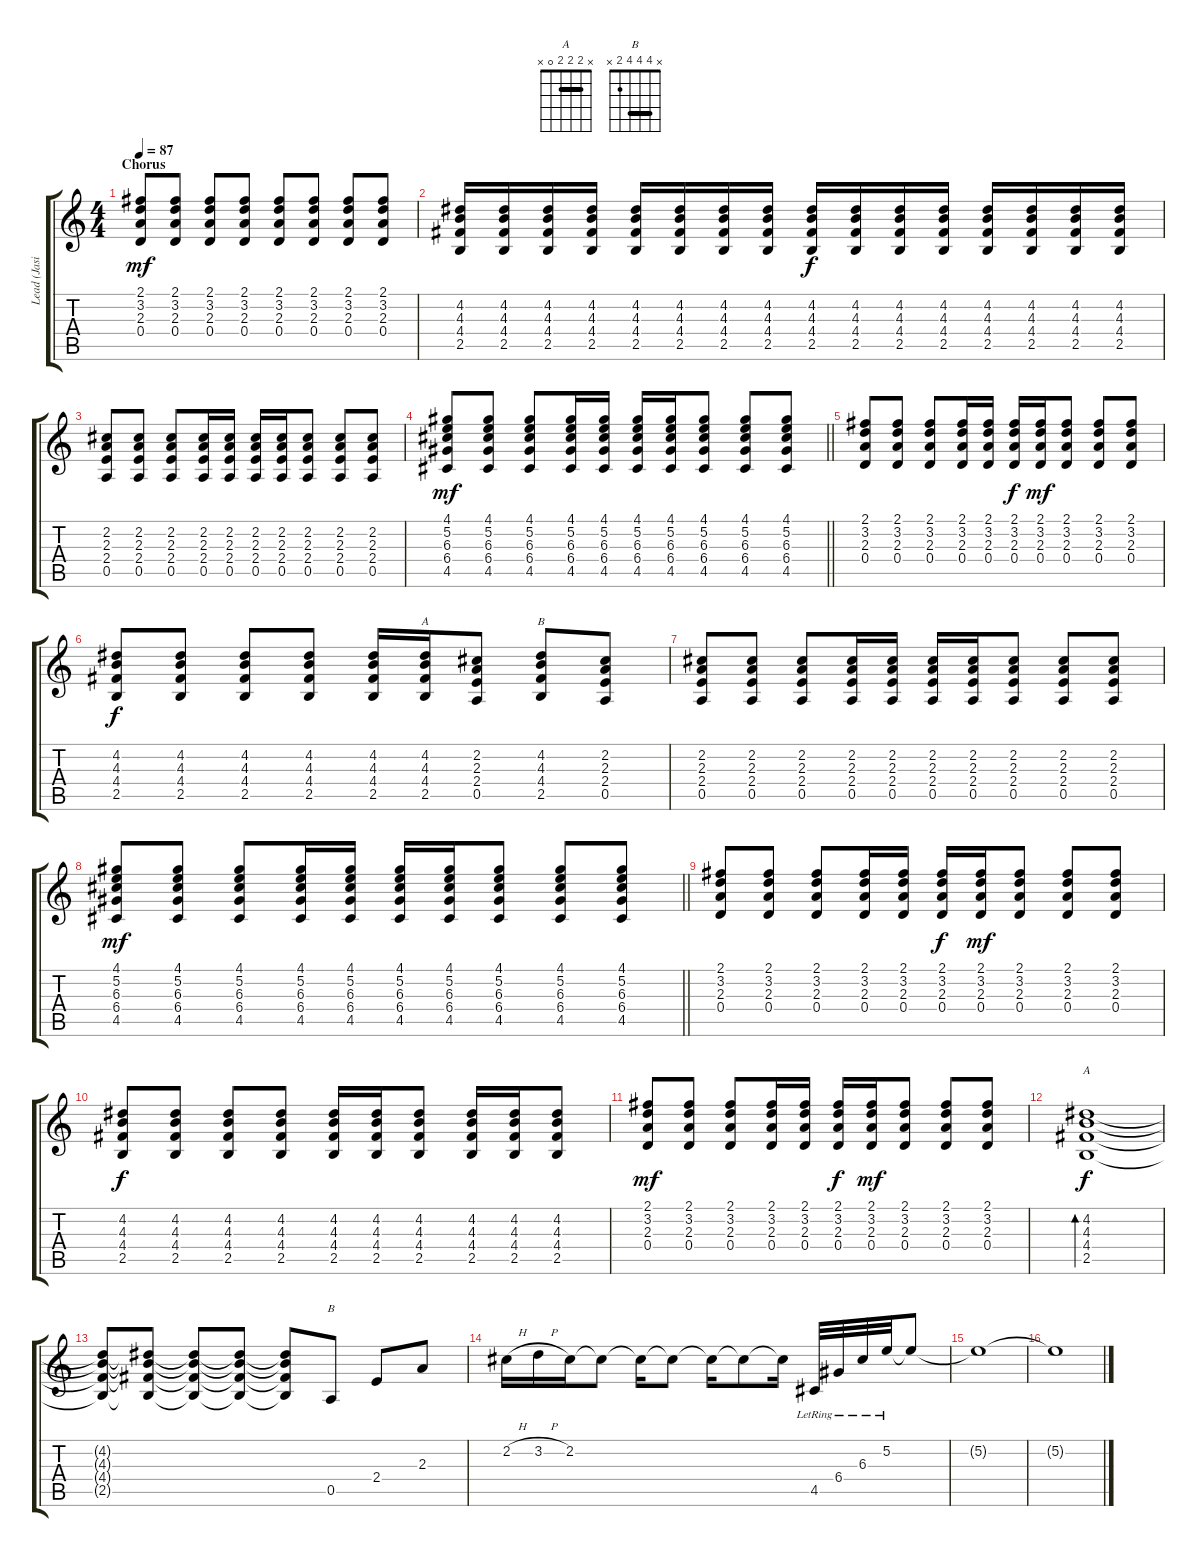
\track ("Lead (Jasin Todd)" "Lead (Jasi") {instrument acousticguitarsteel}
\staff {score tabs}
\tuning (E4 B3 G3 D3 A2 E2) {hide}
\chord ("A" x x x 7 7 5) {firstfret 5 barre 7}
\chord ("B" x x x 9 9 7) {firstfret 7 barre 9}
\chord ("A" x 2 2 2 0 x) {barre 2}
\chord ("B" x 4 4 4 2 x) {barre 4}
\ts (4 4)
\section ("" "Chorus")
\tempo 87
\clef g2
\ks c
(2.1 3.2 2.3 0.4).8{dy mf} (2.1 3.2 2.3 0.4).8 (2.1 3.2 2.3 0.4).8 (2.1 3.2 2.3 0.4).8 (2.1 3.2 2.3 0.4).8 (2.1 3.2 2.3 0.4).8 (2.1 3.2 2.3 0.4).8 (2.1 3.2 2.3 0.4).8 |
(4.2 4.3 4.4 2.5).16 (4.2 4.3 4.4 2.5).16 (4.2 4.3 4.4 2.5).16 (4.2 4.3 4.4 2.5).16 (4.2 4.3 4.4 2.5).16 (4.2 4.3 4.4 2.5).16 (4.2 4.3 4.4 2.5).16 (4.2 4.3 4.4 2.5).16 (4.2 4.3 4.4 2.5).16{dy f} (4.2 4.3 4.4 2.5).16 (4.2 4.3 4.4 2.5).16 (4.2 4.3 4.4 2.5).16 (4.2 4.3 4.4 2.5).16 (4.2 4.3 4.4 2.5).16 (4.2 4.3 4.4 2.5).16 (4.2 4.3 4.4 2.5).16 |
(2.2 2.3 2.4 0.5).8 (2.2 2.3 2.4 0.5).8 (2.2 2.3 2.4 0.5).8 (2.2 2.3 2.4 0.5).16 (2.2 2.3 2.4 0.5).16 (2.2 2.3 2.4 0.5).16 (2.2 2.3 2.4 0.5).16 (2.2 2.3 2.4 0.5).8 (2.2 2.3 2.4 0.5).8 (2.2 2.3 2.4 0.5).8 |
\barLineRight lightlight
(4.1 5.2 6.3 6.4 4.5).8{dy mf} (4.1 5.2 6.3 6.4 4.5).8 (4.1 5.2 6.3 6.4 4.5).8 (4.1 5.2 6.3 6.4 4.5).16 (4.1 5.2 6.3 6.4 4.5).16 (4.1 5.2 6.3 6.4 4.5).16 (4.1 5.2 6.3 6.4 4.5).16 (4.1 5.2 6.3 6.4 4.5).8 (4.1 5.2 6.3 6.4 4.5).8 (4.1 5.2 6.3 6.4 4.5).8 |
(2.1 3.2 2.3 0.4).8 (2.1 3.2 2.3 0.4).8 (2.1 3.2 2.3 0.4).8 (2.1 3.2 2.3 0.4).16 (2.1 3.2 2.3 0.4).16 (2.1 3.2 2.3 0.4).16{dy f} (2.1 3.2 2.3 0.4).16{dy mf} (2.1 3.2 2.3 0.4).8 (2.1 3.2 2.3 0.4).8 (2.1 3.2 2.3 0.4).8 |
(4.2 4.3 4.4 2.5).8{dy f} (4.2 4.3 4.4 2.5).8 (4.2 4.3 4.4 2.5).8 (4.2 4.3 4.4 2.5).8 (4.2 4.3 4.4 2.5).16 (4.2 4.3 4.4 2.5).16{ch "A"} (2.2 2.3 2.4 0.5).8 (4.2 4.3 4.4 2.5).8{ch "B"} (2.2 2.3 2.4 0.5).8 |
(2.2 2.3 2.4 0.5).8 (2.2 2.3 2.4 0.5).8 (2.2 2.3 2.4 0.5).8 (2.2 2.3 2.4 0.5).16 (2.2 2.3 2.4 0.5).16 (2.2 2.3 2.4 0.5).16 (2.2 2.3 2.4 0.5).16 (2.2 2.3 2.4 0.5).8 (2.2 2.3 2.4 0.5).8 (2.2 2.3 2.4 0.5).8 |
\barLineRight lightlight
(4.1 5.2 6.3 6.4 4.5).8{dy mf} (4.1 5.2 6.3 6.4 4.5).8 (4.1 5.2 6.3 6.4 4.5).8 (4.1 5.2 6.3 6.4 4.5).16 (4.1 5.2 6.3 6.4 4.5).16 (4.1 5.2 6.3 6.4 4.5).16 (4.1 5.2 6.3 6.4 4.5).16 (4.1 5.2 6.3 6.4 4.5).8 (4.1 5.2 6.3 6.4 4.5).8 (4.1 5.2 6.3 6.4 4.5).8 |
(2.1 3.2 2.3 0.4).8 (2.1 3.2 2.3 0.4).8 (2.1 3.2 2.3 0.4).8 (2.1 3.2 2.3 0.4).16 (2.1 3.2 2.3 0.4).16 (2.1 3.2 2.3 0.4).16{dy f} (2.1 3.2 2.3 0.4).16{dy mf} (2.1 3.2 2.3 0.4).8 (2.1 3.2 2.3 0.4).8 (2.1 3.2 2.3 0.4).8 |
(4.2 4.3 4.4 2.5).8{dy f} (4.2 4.3 4.4 2.5).8 (4.2 4.3 4.4 2.5).8 (4.2 4.3 4.4 2.5).8 (4.2 4.3 4.4 2.5).16 (4.2 4.3 4.4 2.5).16 (4.2 4.3 4.4 2.5).8 (4.2 4.3 4.4 2.5).16 (4.2 4.3 4.4 2.5).16 (4.2 4.3 4.4 2.5).8 |
(2.1 3.2 2.3 0.4).8{dy mf} (2.1 3.2 2.3 0.4).8 (2.1 3.2 2.3 0.4).8 (2.1 3.2 2.3 0.4).16 (2.1 3.2 2.3 0.4).16 (2.1 3.2 2.3 0.4).16{dy f} (2.1 3.2 2.3 0.4).16{dy mf} (2.1 3.2 2.3 0.4).8 (2.1 3.2 2.3 0.4).8 (2.1 3.2 2.3 0.4).8 |
(4.2 4.3 4.4 2.5).1{bd 120 ch "A" dy f} |
(4.2{t} 4.3{t} 4.4{t} 2.5{t}).8 (4.2{t} 4.3{t} 4.4{t} 2.5{t}).8 (4.2{t} 4.3{t} 4.4{t} 2.5{t}).8 (4.2{t} 4.3{t} 4.4{t} 2.5{t}).8 (4.2{t} 4.3{t} 4.4{t} 2.5{t}).8 0.5.8{ch "B"} 2.4.8 2.3.8 |
2.2{h}.16 3.2{h}.16 2.2.16 2.2{t}.8 2.2{t}.16 2.2{t}.8 2.2{t}.16 2.2{t}.8 2.2{t}.16 4.5{lr}.32 6.4{lr}.32 6.3{lr}.32 5.2{lr}.32 5.2{t}.8 |
5.2{t}.1 |
5.2{t}.1
